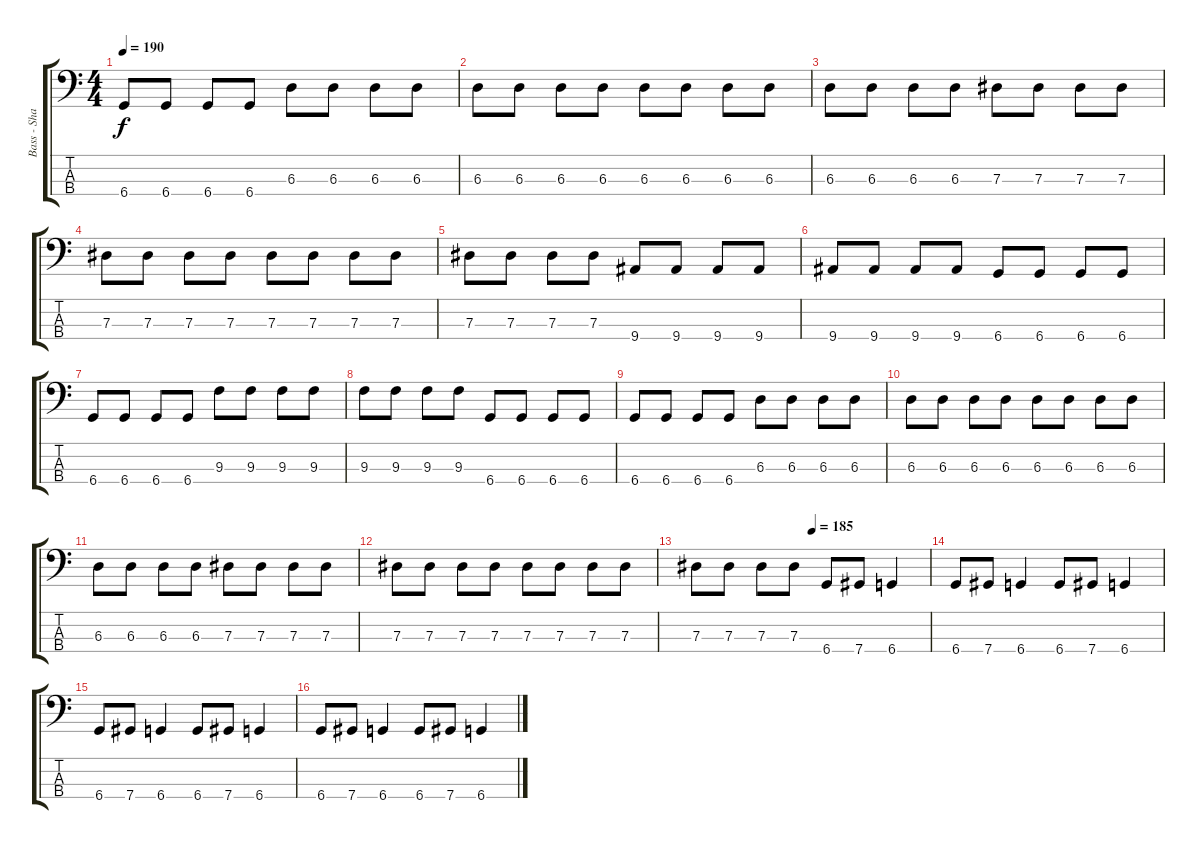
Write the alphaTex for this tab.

\track ("Bass - Shavo" "Bass - Sha") {instrument electricbassfinger}
\staff {score tabs}
\tuning (Gb2 Db2 Ab1 Db1) {hide}
\ts (4 4)
\tempo 190
\clef f4
\ks c
6.4.8{dy f} 6.4.8 6.4.8 6.4.8 6.3.8 6.3.8 6.3.8 6.3.8 |
6.3.8 6.3.8 6.3.8 6.3.8 6.3.8 6.3.8 6.3.8 6.3.8 |
6.3.8 6.3.8 6.3.8 6.3.8 7.3.8 7.3.8 7.3.8 7.3.8 |
7.3.8 7.3.8 7.3.8 7.3.8 7.3.8 7.3.8 7.3.8 7.3.8 |
7.3.8 7.3.8 7.3.8 7.3.8 9.4.8 9.4.8 9.4.8 9.4.8 |
9.4.8 9.4.8 9.4.8 9.4.8 6.4.8 6.4.8 6.4.8 6.4.8 |
6.4.8 6.4.8 6.4.8 6.4.8 9.3.8 9.3.8 9.3.8 9.3.8 |
9.3.8 9.3.8 9.3.8 9.3.8 6.4.8 6.4.8 6.4.8 6.4.8 |
6.4.8 6.4.8 6.4.8 6.4.8 6.3.8 6.3.8 6.3.8 6.3.8 |
6.3.8 6.3.8 6.3.8 6.3.8 6.3.8 6.3.8 6.3.8 6.3.8 |
6.3.8 6.3.8 6.3.8 6.3.8 7.3.8 7.3.8 7.3.8 7.3.8 |
7.3.8 7.3.8 7.3.8 7.3.8 7.3.8 7.3.8 7.3.8 7.3.8 |
\tempo (185 0.5)
7.3.8 7.3.8 7.3.8 7.3.8 6.4.8 7.4.8 6.4.4 |
6.4.8 7.4.8 6.4.4 6.4.8 7.4.8 6.4.4 |
6.4.8 7.4.8 6.4.4 6.4.8 7.4.8 6.4.4 |
6.4.8 7.4.8 6.4.4 6.4.8 7.4.8 6.4.4
